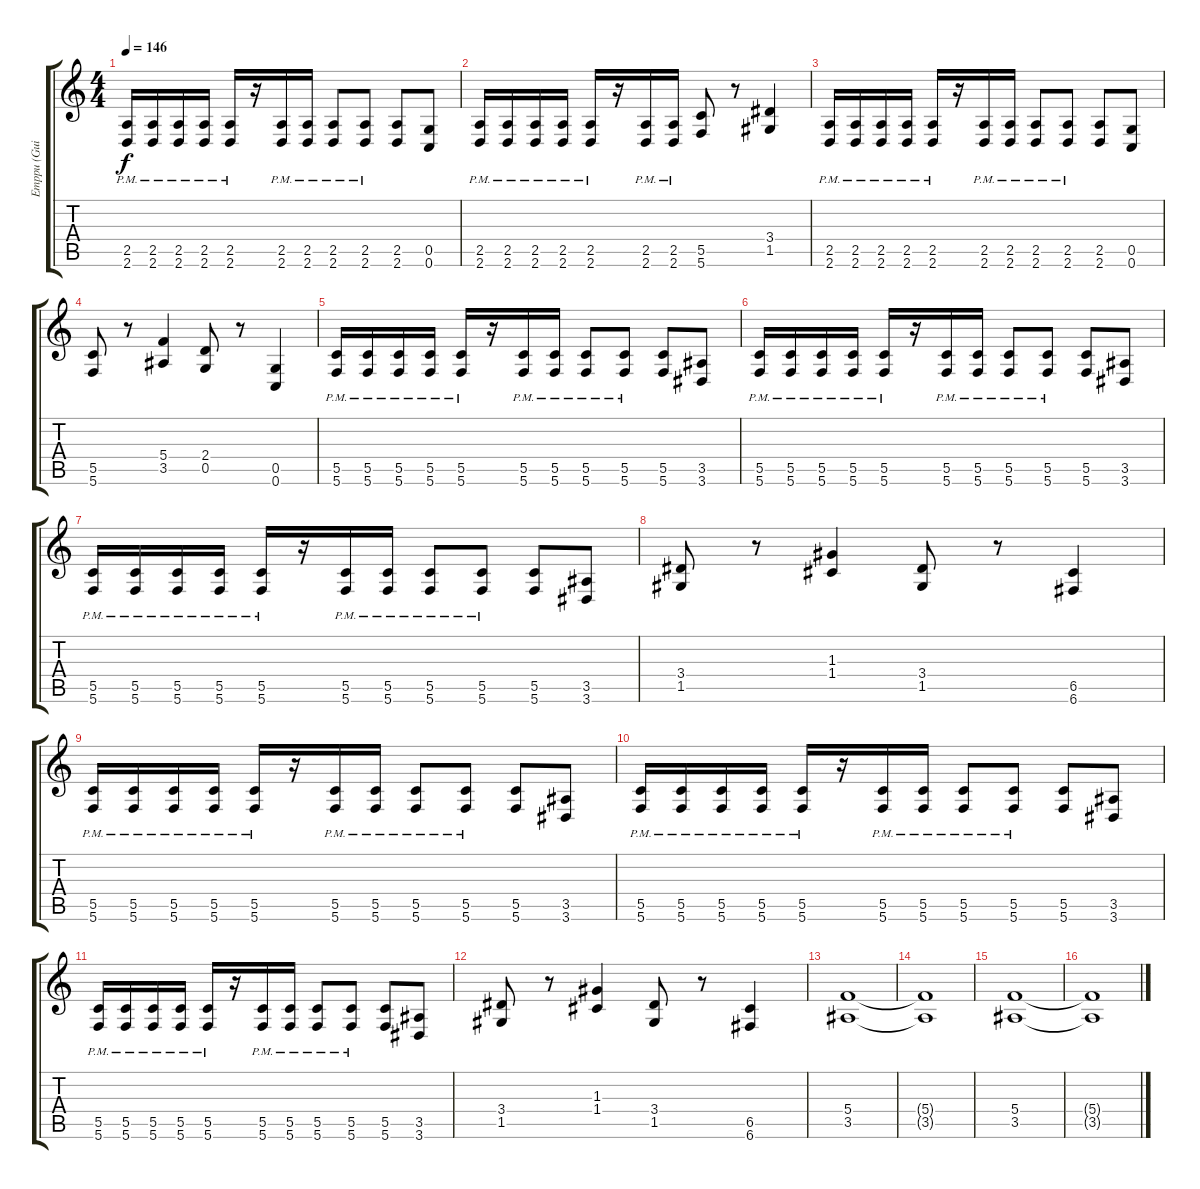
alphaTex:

\track ("Emppu (Guitar)" "Emppu (Gui") {instrument distortionguitar}
\staff {score tabs}
\tuning (E4 C4 G3 C3 G2 C2) {hide}
\ts (4 4)
\tempo 146
\clef g2
\ks c
(2.5{pm} 2.6{pm}).16{dy f} (2.5{pm} 2.6{pm}).16 (2.5{pm} 2.6{pm}).16 (2.5{pm} 2.6{pm}).16 (2.5{pm} 2.6{pm}).16 r.16 (2.5{pm} 2.6{pm}).16 (2.5{pm} 2.6{pm}).16 (2.5{pm} 2.6{pm}).8 (2.5{pm} 2.6{pm}).8 (2.5 2.6).8 (0.5 0.6).8 |
(2.5{pm} 2.6{pm}).16 (2.5{pm} 2.6{pm}).16 (2.5{pm} 2.6{pm}).16 (2.5{pm} 2.6{pm}).16 (2.5{pm} 2.6{pm}).16 r.16 (2.5{pm} 2.6{pm}).16 (2.5{pm} 2.6{pm}).16 (5.5 5.6).8 r.8 (3.4 1.5).4 |
(2.5{pm} 2.6{pm}).16 (2.5{pm} 2.6{pm}).16 (2.5{pm} 2.6{pm}).16 (2.5{pm} 2.6{pm}).16 (2.5{pm} 2.6{pm}).16 r.16 (2.5{pm} 2.6{pm}).16 (2.5{pm} 2.6{pm}).16 (2.5{pm} 2.6{pm}).8 (2.5{pm} 2.6{pm}).8 (2.5 2.6).8 (0.5 0.6).8 |
(5.5 5.6).8 r.8 (5.4 3.5).4 (2.4 0.5).8 r.8 (0.5 0.6).4 |
(5.5{pm} 5.6{pm}).16 (5.5{pm} 5.6{pm}).16 (5.5{pm} 5.6{pm}).16 (5.5{pm} 5.6{pm}).16 (5.5{pm} 5.6{pm}).16 r.16 (5.5{pm} 5.6{pm}).16 (5.5{pm} 5.6{pm}).16 (5.5{pm} 5.6{pm}).8 (5.5{pm} 5.6{pm}).8 (5.5 5.6).8 (3.5 3.6).8 |
(5.5{pm} 5.6{pm}).16 (5.5{pm} 5.6{pm}).16 (5.5{pm} 5.6{pm}).16 (5.5{pm} 5.6{pm}).16 (5.5{pm} 5.6{pm}).16 r.16 (5.5{pm} 5.6{pm}).16 (5.5{pm} 5.6{pm}).16 (5.5{pm} 5.6{pm}).8 (5.5{pm} 5.6{pm}).8 (5.5 5.6).8 (3.5 3.6).8 |
(5.5{pm} 5.6{pm}).16 (5.5{pm} 5.6{pm}).16 (5.5{pm} 5.6{pm}).16 (5.5{pm} 5.6{pm}).16 (5.5{pm} 5.6{pm}).16 r.16 (5.5{pm} 5.6{pm}).16 (5.5{pm} 5.6{pm}).16 (5.5{pm} 5.6{pm}).8 (5.5{pm} 5.6{pm}).8 (5.5 5.6).8 (3.5 3.6).8 |
(3.4 1.5).8 r.8 (1.3 1.4).4 (3.4 1.5).8 r.8 (6.5 6.6).4 |
(5.5{pm} 5.6{pm}).16 (5.5{pm} 5.6{pm}).16 (5.5{pm} 5.6{pm}).16 (5.5{pm} 5.6{pm}).16 (5.5{pm} 5.6{pm}).16 r.16 (5.5{pm} 5.6{pm}).16 (5.5{pm} 5.6{pm}).16 (5.5{pm} 5.6{pm}).8 (5.5{pm} 5.6{pm}).8 (5.5 5.6).8 (3.5 3.6).8 |
(5.5{pm} 5.6{pm}).16 (5.5{pm} 5.6{pm}).16 (5.5{pm} 5.6{pm}).16 (5.5{pm} 5.6{pm}).16 (5.5{pm} 5.6{pm}).16 r.16 (5.5{pm} 5.6{pm}).16 (5.5{pm} 5.6{pm}).16 (5.5{pm} 5.6{pm}).8 (5.5{pm} 5.6{pm}).8 (5.5 5.6).8 (3.5 3.6).8 |
(5.5{pm} 5.6{pm}).16 (5.5{pm} 5.6{pm}).16 (5.5{pm} 5.6{pm}).16 (5.5{pm} 5.6{pm}).16 (5.5{pm} 5.6{pm}).16 r.16 (5.5{pm} 5.6{pm}).16 (5.5{pm} 5.6{pm}).16 (5.5{pm} 5.6{pm}).8 (5.5{pm} 5.6{pm}).8 (5.5 5.6).8 (3.5 3.6).8 |
(3.4 1.5).8 r.8 (1.3 1.4).4 (3.4 1.5).8 r.8 (6.5 6.6).4 |
(5.4 3.5).1 |
(5.4{t} 3.5{t}).1 |
(5.4 3.5).1 |
(5.4{t} 3.5{t}).1
